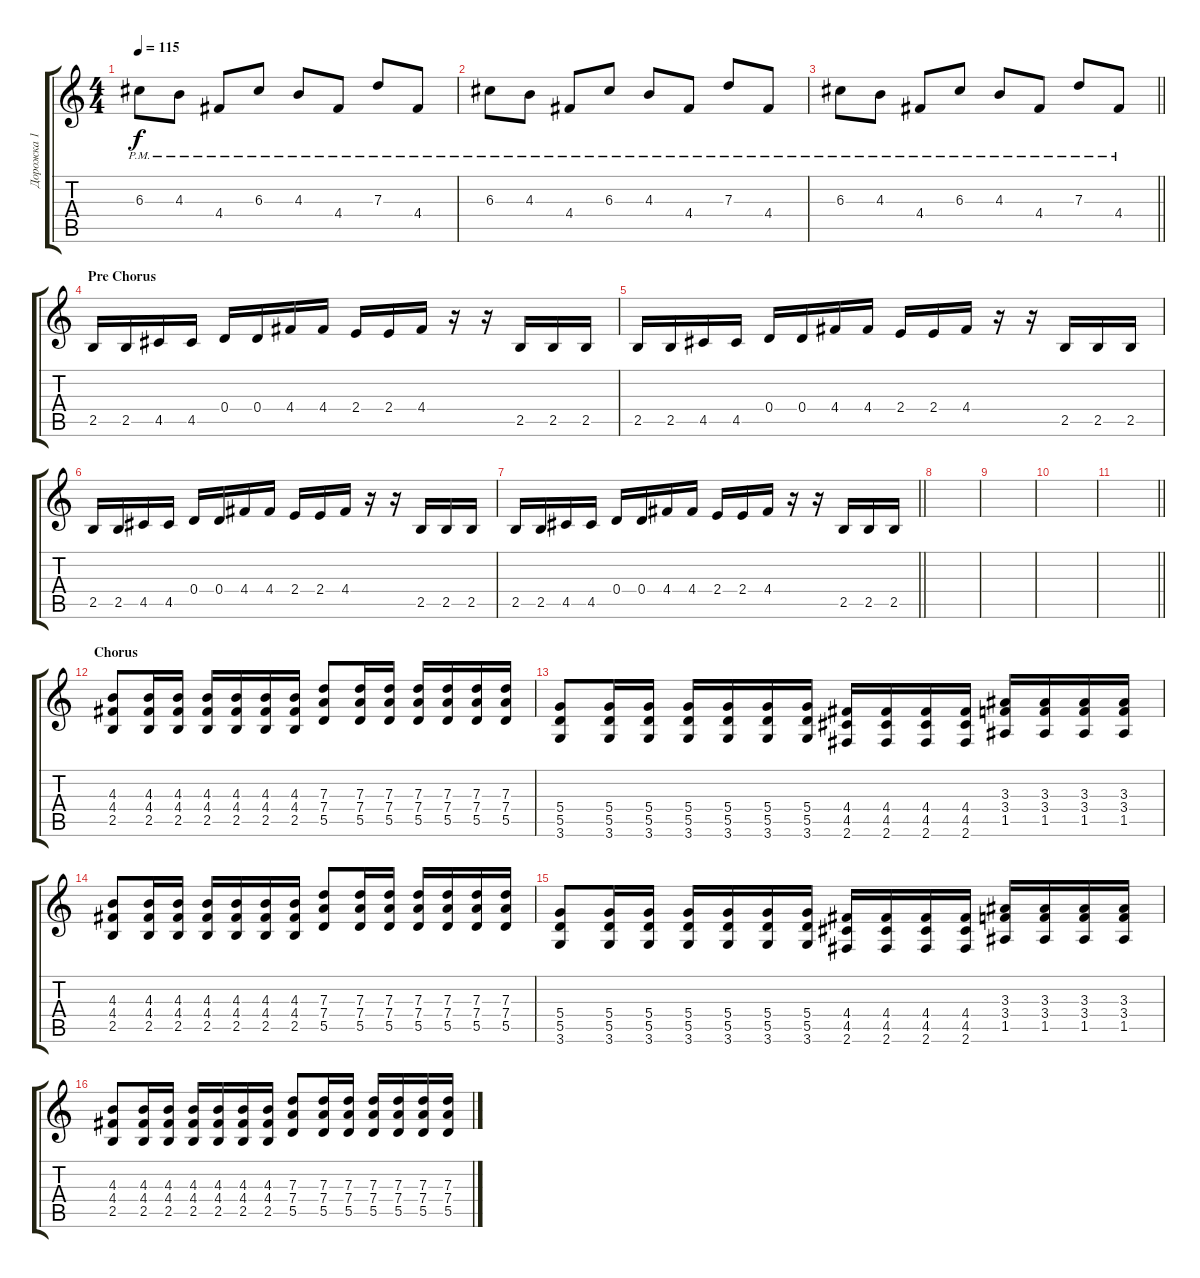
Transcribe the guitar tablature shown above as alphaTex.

\track ("Дорожка 1" "Дорожка 1") {instrument distortionguitar}
\staff {score tabs}
\tuning (E4 B3 G3 D3 A2 E2) {hide}
\ts (4 4)
\tempo 115
\clef g2
\ks c
6.3{pm}.8{dy f balance 11} 4.3{pm}.8 4.4{pm}.8 6.3{pm}.8 4.3{pm}.8 4.4{pm}.8 7.3{pm}.8 4.4{pm}.8 |
6.3{pm}.8 4.3{pm}.8 4.4{pm}.8 6.3{pm}.8 4.3{pm}.8 4.4{pm}.8 7.3{pm}.8 4.4{pm}.8 |
\barLineRight lightlight
6.3{pm}.8{balance 11} 4.3{pm}.8 4.4{pm}.8 6.3{pm}.8 4.3{pm}.8 4.4{pm}.8 7.3{pm}.8 4.4{pm}.8 |
\section ("" "Pre Chorus")
2.5.16 2.5.16 4.5.16 4.5.16 0.4.16 0.4.16 4.4.16 4.4.16 2.4.16 2.4.16 4.4.16 r.16 r.16 2.5.16 2.5.16 2.5.16 |
2.5.16 2.5.16 4.5.16 4.5.16 0.4.16 0.4.16 4.4.16 4.4.16 2.4.16 2.4.16 4.4.16 r.16 r.16 2.5.16 2.5.16 2.5.16 |
2.5.16 2.5.16 4.5.16 4.5.16 0.4.16 0.4.16 4.4.16 4.4.16 2.4.16 2.4.16 4.4.16 r.16 r.16 2.5.16 2.5.16 2.5.16 |
\barLineRight lightlight
2.5.16 2.5.16 4.5.16 4.5.16 0.4.16 0.4.16 4.4.16 4.4.16 2.4.16 2.4.16 4.4.16 r.16 r.16 2.5.16 2.5.16 2.5.16 |
|
|
|
\barLineRight lightlight
|
\section ("" "Chorus")
(4.3 4.4 2.5).8{balance 8} (4.3 4.4 2.5).16 (4.3 4.4 2.5).16 (4.3 4.4 2.5).16 (4.3 4.4 2.5).16 (4.3 4.4 2.5).16 (4.3 4.4 2.5).16 (7.3 7.4 5.5).8 (7.3 7.4 5.5).16 (7.3 7.4 5.5).16 (7.3 7.4 5.5).16 (7.3 7.4 5.5).16 (7.3 7.4 5.5).16 (7.3 7.4 5.5).16 |
(5.4 5.5 3.6).8 (5.4 5.5 3.6).16 (5.4 5.5 3.6).16 (5.4 5.5 3.6).16 (5.4 5.5 3.6).16 (5.4 5.5 3.6).16 (5.4 5.5 3.6).16 (4.4 4.5 2.6).16 (4.4 4.5 2.6).16 (4.4 4.5 2.6).16 (4.4 4.5 2.6).16 (3.3 3.4 1.5).16 (3.3 3.4 1.5).16 (3.3 3.4 1.5).16 (3.3 3.4 1.5).16 |
(4.3 4.4 2.5).8 (4.3 4.4 2.5).16 (4.3 4.4 2.5).16 (4.3 4.4 2.5).16 (4.3 4.4 2.5).16 (4.3 4.4 2.5).16 (4.3 4.4 2.5).16 (7.3 7.4 5.5).8 (7.3 7.4 5.5).16 (7.3 7.4 5.5).16 (7.3 7.4 5.5).16 (7.3 7.4 5.5).16 (7.3 7.4 5.5).16 (7.3 7.4 5.5).16 |
(5.4 5.5 3.6).8 (5.4 5.5 3.6).16 (5.4 5.5 3.6).16 (5.4 5.5 3.6).16 (5.4 5.5 3.6).16 (5.4 5.5 3.6).16 (5.4 5.5 3.6).16 (4.4 4.5 2.6).16 (4.4 4.5 2.6).16 (4.4 4.5 2.6).16 (4.4 4.5 2.6).16 (3.3 3.4 1.5).16 (3.3 3.4 1.5).16 (3.3 3.4 1.5).16 (3.3 3.4 1.5).16 |
(4.3 4.4 2.5).8{balance 8} (4.3 4.4 2.5).16 (4.3 4.4 2.5).16 (4.3 4.4 2.5).16 (4.3 4.4 2.5).16 (4.3 4.4 2.5).16 (4.3 4.4 2.5).16 (7.3 7.4 5.5).8 (7.3 7.4 5.5).16 (7.3 7.4 5.5).16 (7.3 7.4 5.5).16 (7.3 7.4 5.5).16 (7.3 7.4 5.5).16 (7.3 7.4 5.5).16
